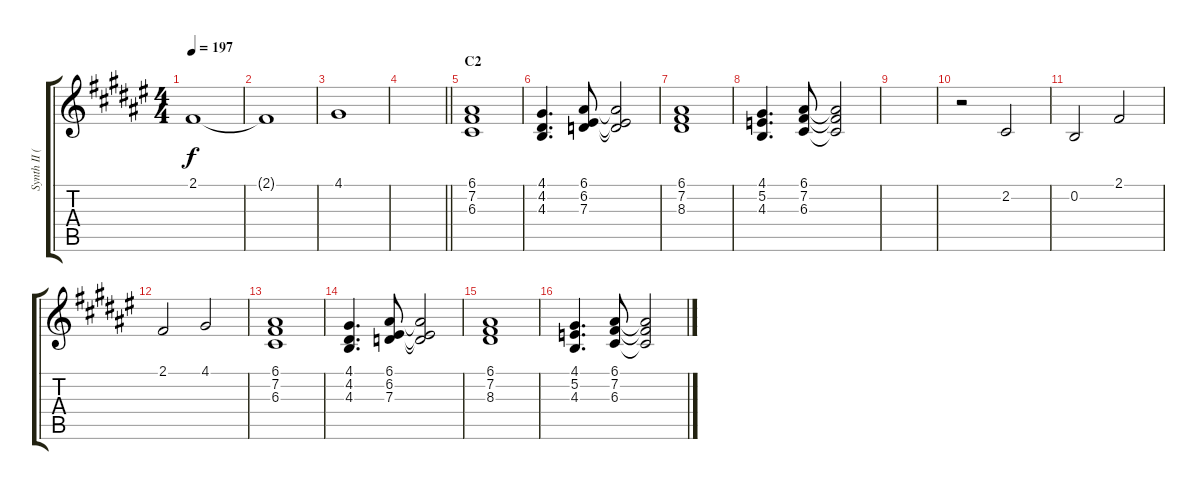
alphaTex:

\track ("Synth II (Kotobuki Tsumugi)" "Synth II (") {instrument tubularbells}
\staff {score tabs}
\tuning (E4 B3 G3 D3 A2 E2) {hide}
\ts (4 4)
\tempo 197
\clef g2
\ks f#
2.1.1{dy f} |
2.1{t}.1 |
4.1.1 |
\barLineRight lightlight
|
\section ("" "C2")
(6.1 7.2 6.3).1 |
(4.1 4.2 4.3).4{d} (6.1 6.2 7.3).8 (6.1{t} 6.2{t} 7.3{t}).2 |
(6.1 7.2 8.3).1 |
(4.1 5.2 4.3).4{d} (6.1 7.2 6.3).8 (6.1{t} 7.2{t} 6.3{t}).2 |
|
r.2 2.2.2 |
0.2.2 2.1.2 |
2.1.2 4.1.2 |
(6.1 7.2 6.3).1 |
(4.1 4.2 4.3).4{d} (6.1 6.2 7.3).8 (6.1{t} 6.2{t} 7.3{t}).2 |
(6.1 7.2 8.3).1 |
(4.1 5.2 4.3).4{d} (6.1 7.2 6.3).8 (6.1{t} 7.2{t} 6.3{t}).2
